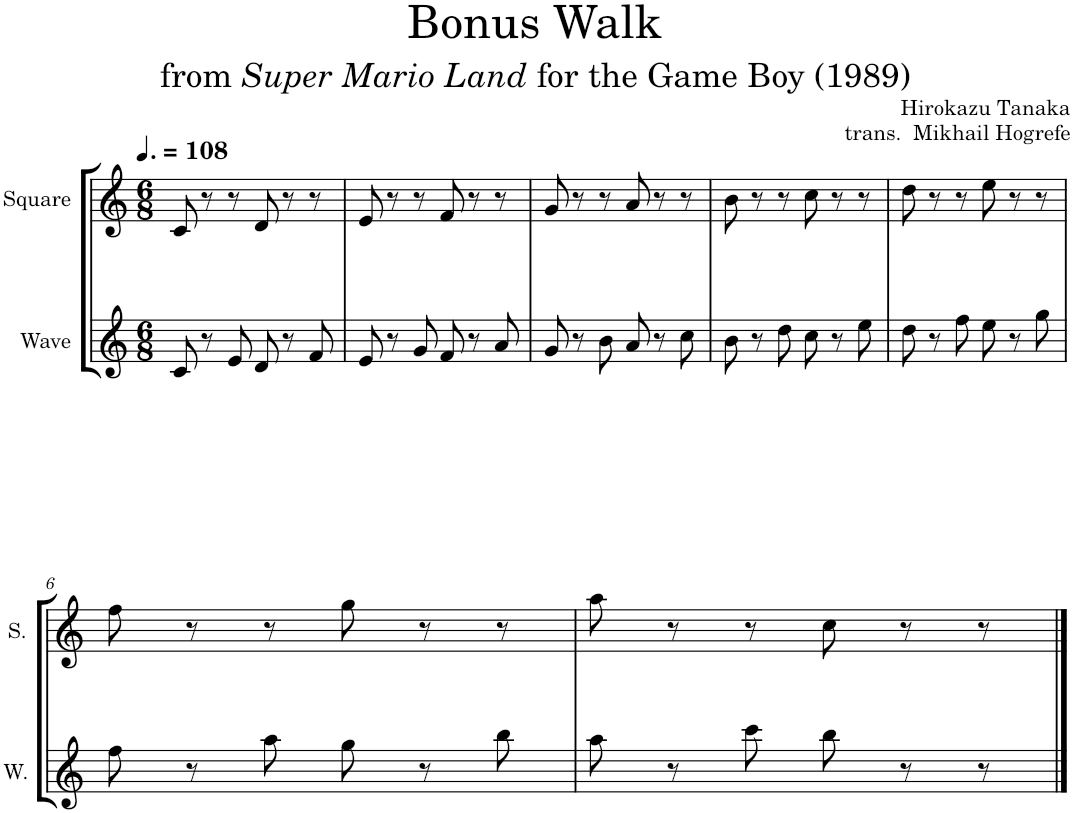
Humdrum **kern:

**kern	**kern
*part2	*part1
*staff2	*staff1
*I"Wave	*I"Square
*I'W.	*I'S.
*clefG2	*clefG2
*k[]	*k[]
*M6/8	*M6/8
*MM162	*MM162
=1	=1
8c/	8c/
8r	8r
8e/	8r
8d/	8d/
8r	8r
8f/	8r
=2	=2
8e/	8e/
8r	8r
8g/	8r
8f/	8f/
8r	8r
8a/	8r
=3	=3
8g/	8g/
8r	8r
8b\	8r
8a/	8a/
8r	8r
8cc\	8r
=4	=4
8b\	8b\
8r	8r
8dd\	8r
8cc\	8cc\
8r	8r
8ee\	8r
=5	=5
8dd\	8dd\
8r	8r
8ff\	8r
8ee\	8ee\
8r	8r
8gg\	8r
!!LO:LB:g=z
=6	=6
8ff\	8ff\
8r	8r
8aa\	8r
8gg\	8gg\
8r	8r
8bb\	8r
=7	=7
8aa\	8aa\
8r	8r
8ccc\	8r
8bb\	8cc\
8r	8r
8r	8r
==	==
*-	*-
